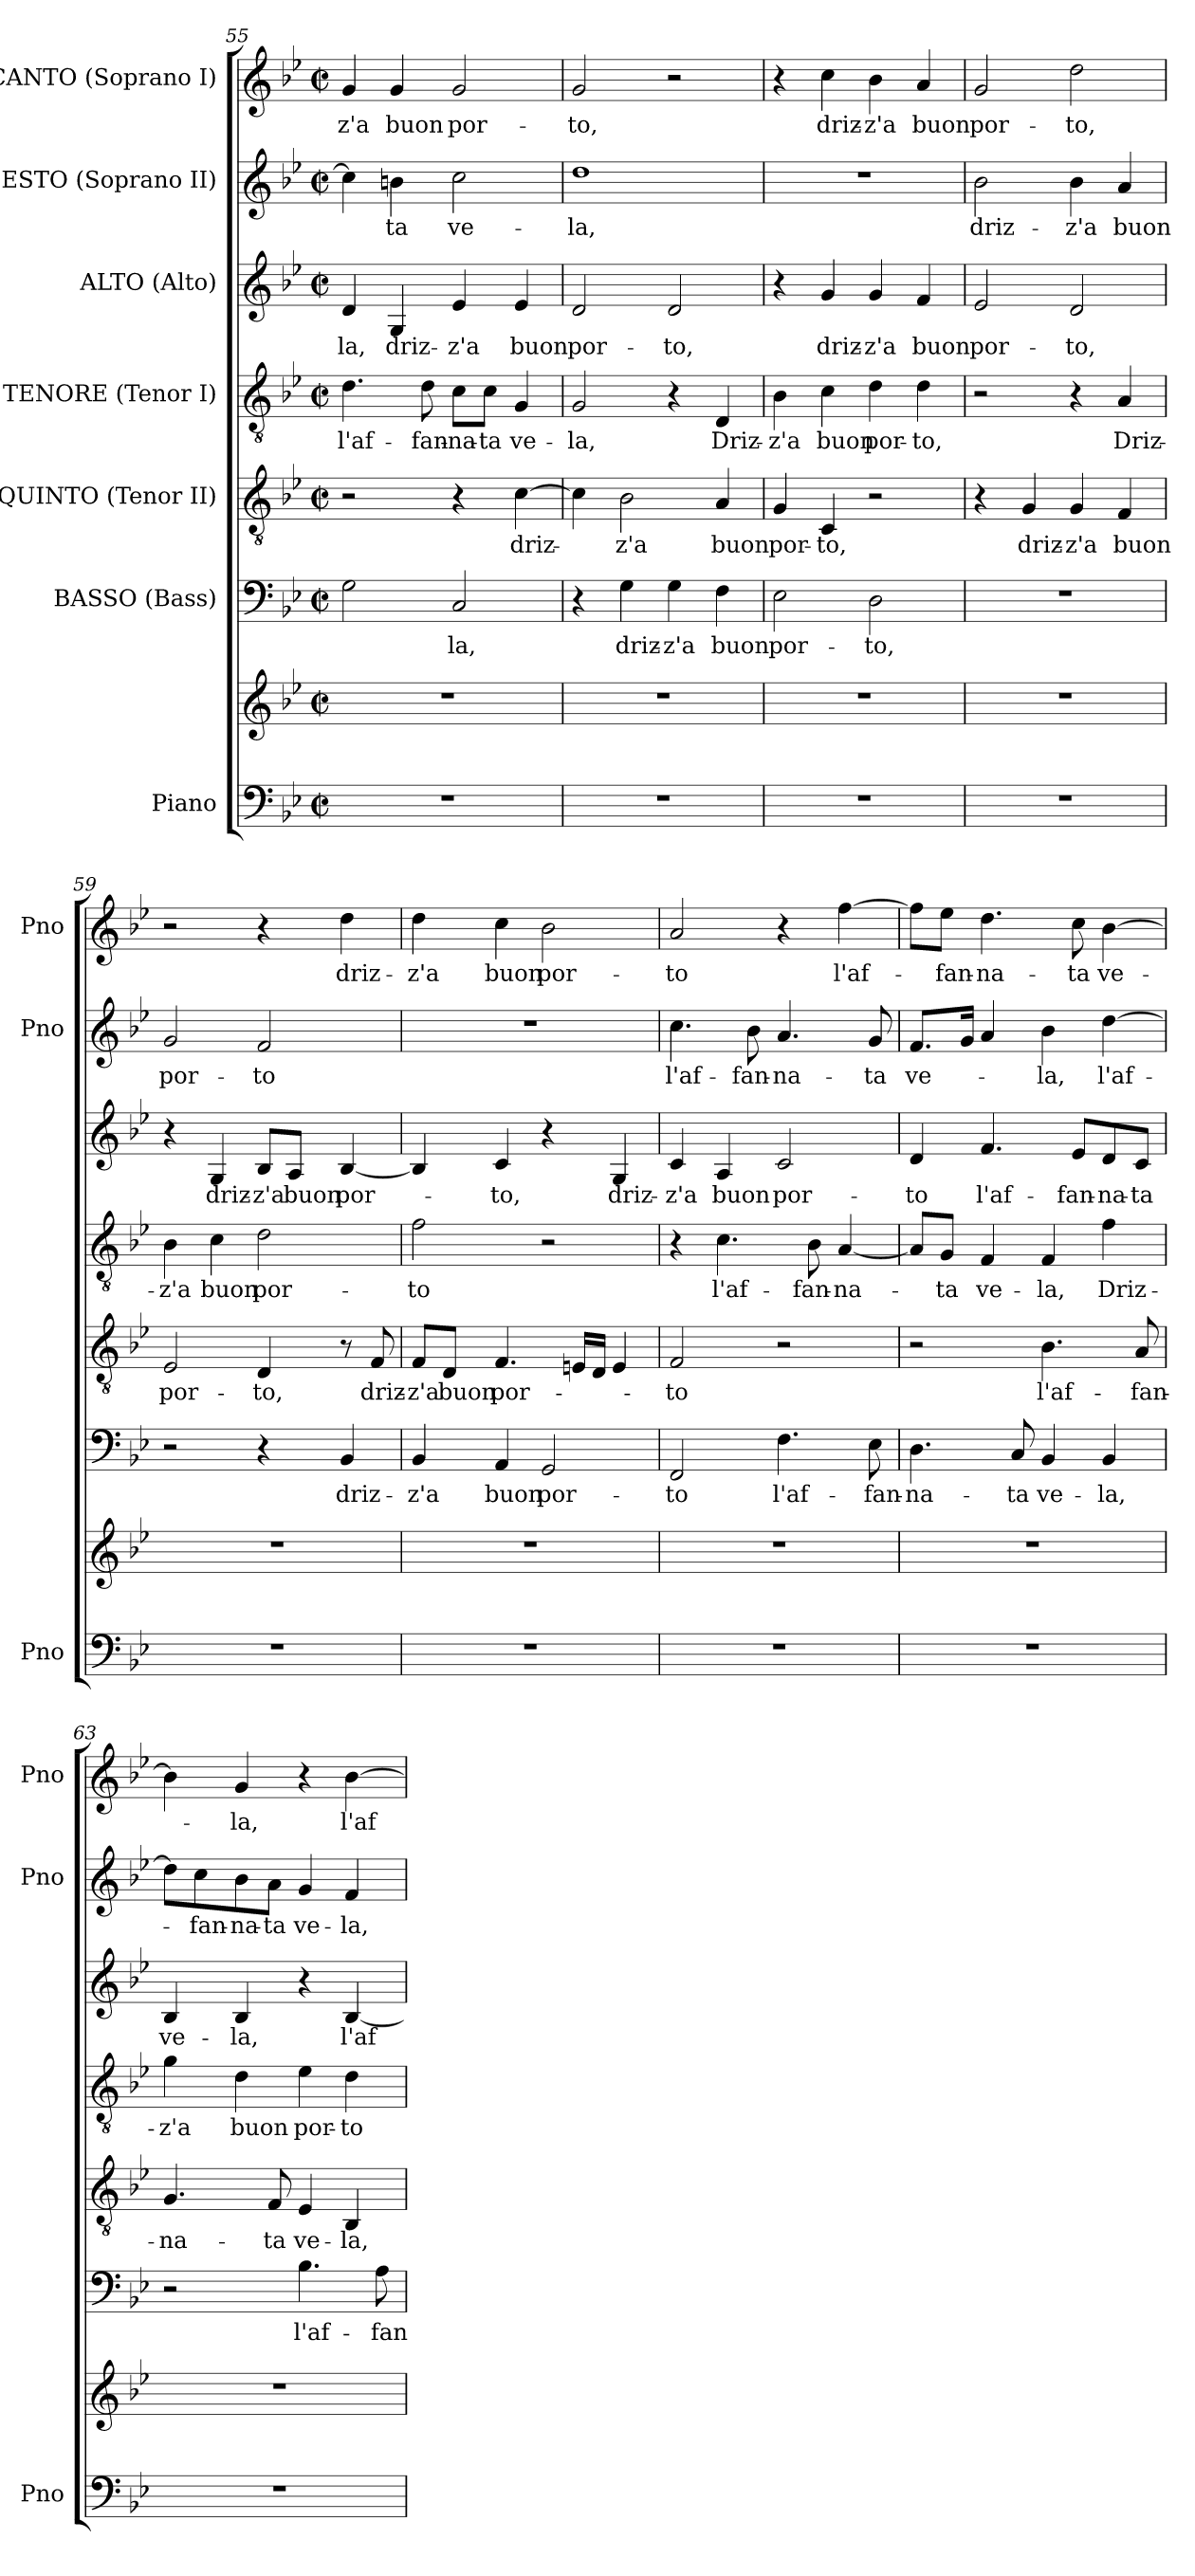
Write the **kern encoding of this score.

**kern	**kern	**kern	**text	**kern	**text	**kern	**text	**kern	**text	**kern	**text	**kern	**text
*part7	*part7	*part6	*part6	*part5	*part5	*part4	*part4	*part3	*part3	*part2	*part2	*part1	*part1
*staff8	*staff7	*staff6	*staff6	*staff5	*staff5	*staff4	*staff4	*staff3	*staff3	*staff2	*staff2	*staff1	*staff1
*I"Piano	*	*I"BASSO (Bass)	*	*I"QUINTO (Tenor II)	*	*I"TENORE (Tenor I)	*	*I"ALTO (Alto)	*	*I"SESTO (Soprano II)	*	*I"CANTO (Soprano I)	*
*I'Pno	*	*	*	*	*	*	*	*	*	*I'Pno	*	*I'Pno	*
*clefF4	*clefG2	*clefF4	*	*clefGv2	*	*clefGv2	*	*clefG2	*	*clefG2	*	*clefG2	*
*k[b-e-]	*k[b-e-]	*k[b-e-]	*	*k[b-e-]	*	*k[b-e-]	*	*k[b-e-]	*	*k[b-e-]	*	*k[b-e-]	*
*B-:	*B-:	*B-:	*	*B-:	*	*B-:	*	*B-:	*	*B-:	*	*B-:	*
*M2/2	*M2/2	*M2/2	*	*M2/2	*	*M2/2	*	*M2/2	*	*M2/2	*	*M2/2	*
*met(c|)	*met(c|)	*met(c|)	*	*met(c|)	*	*met(c|)	*	*met(c|)	*	*met(c|)	*	*met(c|)	*
=55	=55	=55	=55	=55	=55	=55	=55	=55	=55	=55	=55	=55	=55
1r	1r	2G\	.	2r	.	4.d\	l'af-	4d/	-la,	4cc\]	.	4g/	-z'a
.	.	.	.	.	.	.	.	4G/	driz-	4bn\	-ta	4g/	buon
.	.	.	.	.	.	8d\	-fan-	.	.	.	.	.	.
.	.	2C/	-la,	4r	.	8c\L	-na-	4e-/	-z'a	2cc\	ve-	2g/	por-
.	.	.	.	.	.	8c\J	-ta	.	.	.	.	.	.
.	.	.	.	[4c\	driz-	4G/	ve-	4e-/	buon	.	.	.	.
!!LO:LB:g=z
=56	=56	=56	=56	=56	=56	=56	=56	=56	=56	=56	=56	=56	=56
1r	1r	4r	.	4c\]	-­	2G/	-la,	2d/	por-	1dd	-la,	2g/	-to,
.	.	4G\	driz-	2B-\	z'a	.	.	.	.	.	.	.	.
.	.	4G\	-z'a	.	.	4r	.	2d/	-to,	.	.	2r	.
.	.	4F\	buon	4A/	buon	4D/	Driz-	.	.	.	.	.	.
=57	=57	=57	=57	=57	=57	=57	=57	=57	=57	=57	=57	=57	=57
1r	1r	2E-\	por-	4G/	por-	4B-\	-z'a	4r	.	1r	.	4r	.
.	.	.	.	4C/	-to,	4c\	buon	4g/	driz-	.	.	4cc\	driz-
.	.	2D\	-to,	2r	.	4d\	por-	4g/	-z'a	.	.	4b-\	-z'a
.	.	.	.	.	.	4d\	-to,	4f/	buon	.	.	4a/	buon
=58	=58	=58	=58	=58	=58	=58	=58	=58	=58	=58	=58	=58	=58
1r	1r	1r	.	4r	.	2r	.	2e-/	por-	2b-\	driz-	2g/	por-
.	.	.	.	4G/	driz-	.	.	.	.	.	.	.	.
.	.	.	.	4G/	-z'a	4r	.	2d/	-to,	4b-\	-z'a	2dd\	-to,
.	.	.	.	4F/	buon	4A/	Driz-	.	.	4a/	buon	.	.
=59	=59	=59	=59	=59	=59	=59	=59	=59	=59	=59	=59	=59	=59
1r	1r	2r	.	2E-/	por-	4B-\	-z'a	4r	.	2g/	por-	2r	.
.	.	.	.	.	.	4c\	buon	4G/	driz-	.	.	.	.
.	.	4r	.	4D/	-to,	2d\	por-	8B-/L	-z'a	2f/	-to	4r	.
.	.	.	.	.	.	.	.	8A/J	buon	.	.	.	.
.	.	4BB-/	driz-	8r	.	.	.	[4B-/	por-	.	.	4dd\	driz-
.	.	.	.	8F/	driz-	.	.	.	.	.	.	.	.
=60	=60	=60	=60	=60	=60	=60	=60	=60	=60	=60	=60	=60	=60
1r	1r	4BB-/	-z'a	8F/L	-z'a	2f\	-to	4B-/]	.	1r	.	4dd\	-z'a
.	.	.	.	8D/J	buon	.	.	.	.	.	.	.	.
.	.	4AA/	buon	4.F/	por-	.	.	4c/	-to,	.	.	4cc\	buon
.	.	2GG/	por-	.	.	2r	.	4r	.	.	.	2b-\	por-
.	.	.	.	16En/LL	.	.	.	.	.	.	.	.	.
.	.	.	.	16D/JJ	.	.	.	.	.	.	.	.	.
.	.	.	.	4E/	.	.	.	4G/	driz-	.	.	.	.
!!LO:PB:g=z
=61	=61	=61	=61	=61	=61	=61	=61	=61	=61	=61	=61	=61	=61
1r	1r	2FF/	-to	2F/	-to	4r	.	4c/	-z'a	4.cc\	l'af-	2a/	-to
.	.	.	.	.	.	4.c\	l'af-	4A/	buon	.	.	.	.
.	.	.	.	.	.	.	.	.	.	8b-\	-fan-	.	.
.	.	4.F\	l'af-	2r	.	.	.	2c/	por-	4.a/	-na-	4r	.
.	.	.	.	.	.	8B-\	-fan-	.	.	.	.	.	.
.	.	.	.	.	.	[4A/	-na-	.	.	.	.	[4ff\	l'af-
.	.	8E-\	-fan-	.	.	.	.	.	.	8g/	-ta	.	.
=62	=62	=62	=62	=62	=62	=62	=62	=62	=62	=62	=62	=62	=62
1r	1r	4.D\	-na-	2r	.	8A/L]	.	4d/	-to	8.f/L	ve-	8ff\L]	.
.	.	.	.	.	.	8G/J	-ta	.	.	.	.	8ee-\J	-fan-
.	.	.	.	.	.	.	.	.	.	16g/Jk	.	.	.
.	.	.	.	.	.	4F/	ve-	4.f/	l'af-	4a/	.	4.dd\	-na-
.	.	8C/	-ta	.	.	.	.	.	.	.	.	.	.
.	.	4BB-/	ve-	4.B-\	l'af-	4F/	-la,	.	.	4b-\	-la,	.	.
.	.	.	.	.	.	.	.	8e-/L	-fan-	.	.	8cc\	-ta
.	.	4BB-/	-la,	.	.	4f\	Driz-	8d/	-na-	[4dd\	l'af-	[4b-\	ve-
.	.	.	.	8A/	-fan-	.	.	8c/J	-ta	.	.	.	.
=63	=63	=63	=63	=63	=63	=63	=63	=63	=63	=63	=63	=63	=63
1r	1r	2r	.	4.G/	-na-	4g\	-z'a	4B-/	ve-	8dd\L]	.	4b-\]	.
.	.	.	.	.	.	.	.	.	.	8cc\	-fan-	.	.
.	.	.	.	.	.	4d\	buon	4B-/	-la,	8b-\	-na-	4g/	-la,
.	.	.	.	8F/	-ta	.	.	.	.	8a\J	-ta	.	.
.	.	4.B-\	l'af-	4E-/	ve-	4e-\	por-	4r	.	4g/	ve-	4r	.
.	.	.	.	4BB-/	-la,	4d\	-to	[4B-/	l'af-	4f/	-la,	[4b-\	l'af-
.	.	8A\	-fan-	.	.	.	.	.	.	.	.	.	.
=	=	=	=	=	=	=	=	=	=	=	=	=	=
*-	*-	*-	*-	*-	*-	*-	*-	*-	*-	*-	*-	*-	*-
